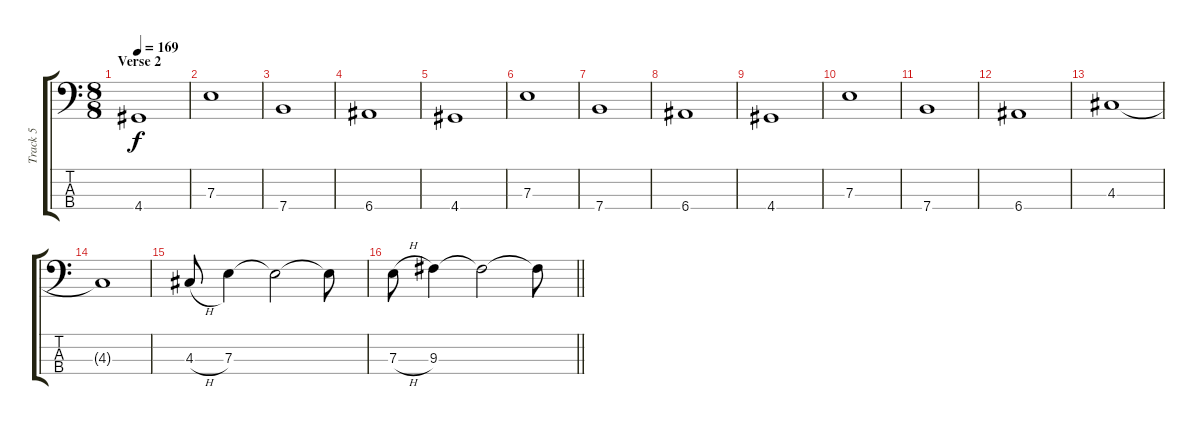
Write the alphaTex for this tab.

\track ("Track 5" "Track 5") {instrument electricbassfinger}
\staff {score tabs}
\tuning (G2 D2 A1 E1) {hide}
\ts (8 8)
\section ("" "Verse 2")
\tempo 169
\clef f4
\ks c
4.4.1{dy f} |
7.3.1 |
7.4.1 |
6.4.1 |
4.4.1 |
7.3.1 |
7.4.1 |
6.4.1 |
4.4.1 |
7.3.1 |
7.4.1 |
6.4.1 |
4.3.1 |
4.3{t}.1 |
4.3{h}.8 7.3.4 7.3{t}.2 7.3{t}.8 |
\barLineRight lightlight
7.3{h}.8 9.3.4 9.3{t}.2 9.3{t}.8
